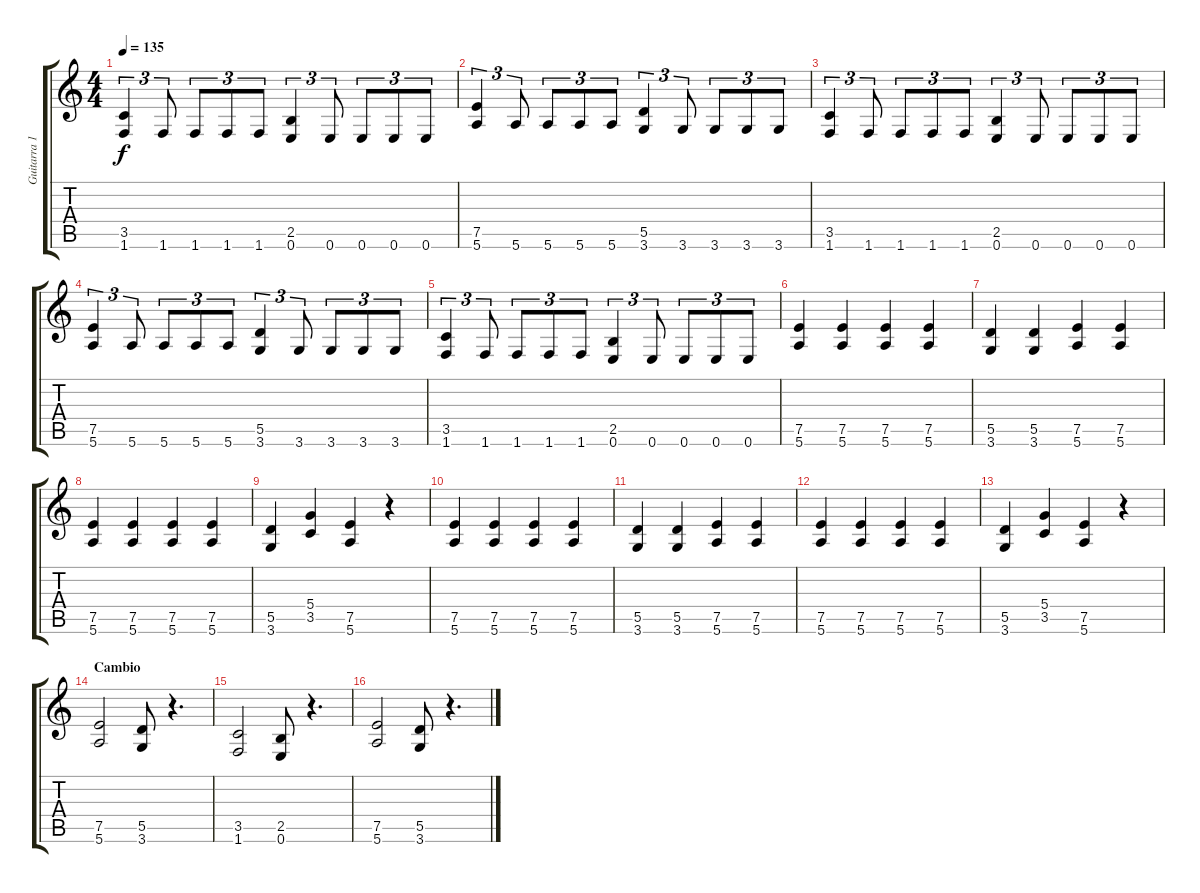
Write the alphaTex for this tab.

\track ("Guitarra 1" "Guitarra 1") {instrument distortionguitar}
\staff {score tabs}
\tuning (E4 B3 G3 D3 A2 E2) {hide}
\ts (4 4)
\tempo 135
\clef g2
\ks c
(3.5 1.6).4{tu (3 2) dy f} 1.6.8{tu (3 2)} 1.6.8{tu (3 2)} 1.6.8{tu (3 2)} 1.6.8{tu (3 2)} (2.5 0.6).4{tu (3 2)} 0.6.8{tu (3 2)} 0.6.8{tu (3 2)} 0.6.8{tu (3 2)} 0.6.8{tu (3 2)} |
(7.5 5.6).4{tu (3 2)} 5.6.8{tu (3 2)} 5.6.8{tu (3 2)} 5.6.8{tu (3 2)} 5.6.8{tu (3 2)} (5.5 3.6).4{tu (3 2)} 3.6.8{tu (3 2)} 3.6.8{tu (3 2)} 3.6.8{tu (3 2)} 3.6.8{tu (3 2)} |
(3.5 1.6).4{tu (3 2)} 1.6.8{tu (3 2)} 1.6.8{tu (3 2)} 1.6.8{tu (3 2)} 1.6.8{tu (3 2)} (2.5 0.6).4{tu (3 2)} 0.6.8{tu (3 2)} 0.6.8{tu (3 2)} 0.6.8{tu (3 2)} 0.6.8{tu (3 2)} |
(7.5 5.6).4{tu (3 2)} 5.6.8{tu (3 2)} 5.6.8{tu (3 2)} 5.6.8{tu (3 2)} 5.6.8{tu (3 2)} (5.5 3.6).4{tu (3 2)} 3.6.8{tu (3 2)} 3.6.8{tu (3 2)} 3.6.8{tu (3 2)} 3.6.8{tu (3 2)} |
(3.5 1.6).4{tu (3 2)} 1.6.8{tu (3 2)} 1.6.8{tu (3 2)} 1.6.8{tu (3 2)} 1.6.8{tu (3 2)} (2.5 0.6).4{tu (3 2)} 0.6.8{tu (3 2)} 0.6.8{tu (3 2)} 0.6.8{tu (3 2)} 0.6.8{tu (3 2)} |
(7.5 5.6).4 (7.5 5.6).4 (7.5 5.6).4 (7.5 5.6).4 |
(5.5 3.6).4 (5.5 3.6).4 (7.5 5.6).4 (7.5 5.6).4 |
(7.5 5.6).4 (7.5 5.6).4 (7.5 5.6).4 (7.5 5.6).4 |
(5.5 3.6).4 (5.4 3.5).4 (7.5 5.6).4 r.4 |
(7.5 5.6).4 (7.5 5.6).4 (7.5 5.6).4 (7.5 5.6).4 |
(5.5 3.6).4 (5.5 3.6).4 (7.5 5.6).4 (7.5 5.6).4 |
(7.5 5.6).4 (7.5 5.6).4 (7.5 5.6).4 (7.5 5.6).4 |
(5.5 3.6).4 (5.4 3.5).4 (7.5 5.6).4 r.4 |
\section ("" "Cambio")
(7.5 5.6).2 (5.5 3.6).8 r.4{d} |
(3.5 1.6).2 (2.5 0.6).8 r.4{d} |
(7.5 5.6).2 (5.5 3.6).8 r.4{d}
